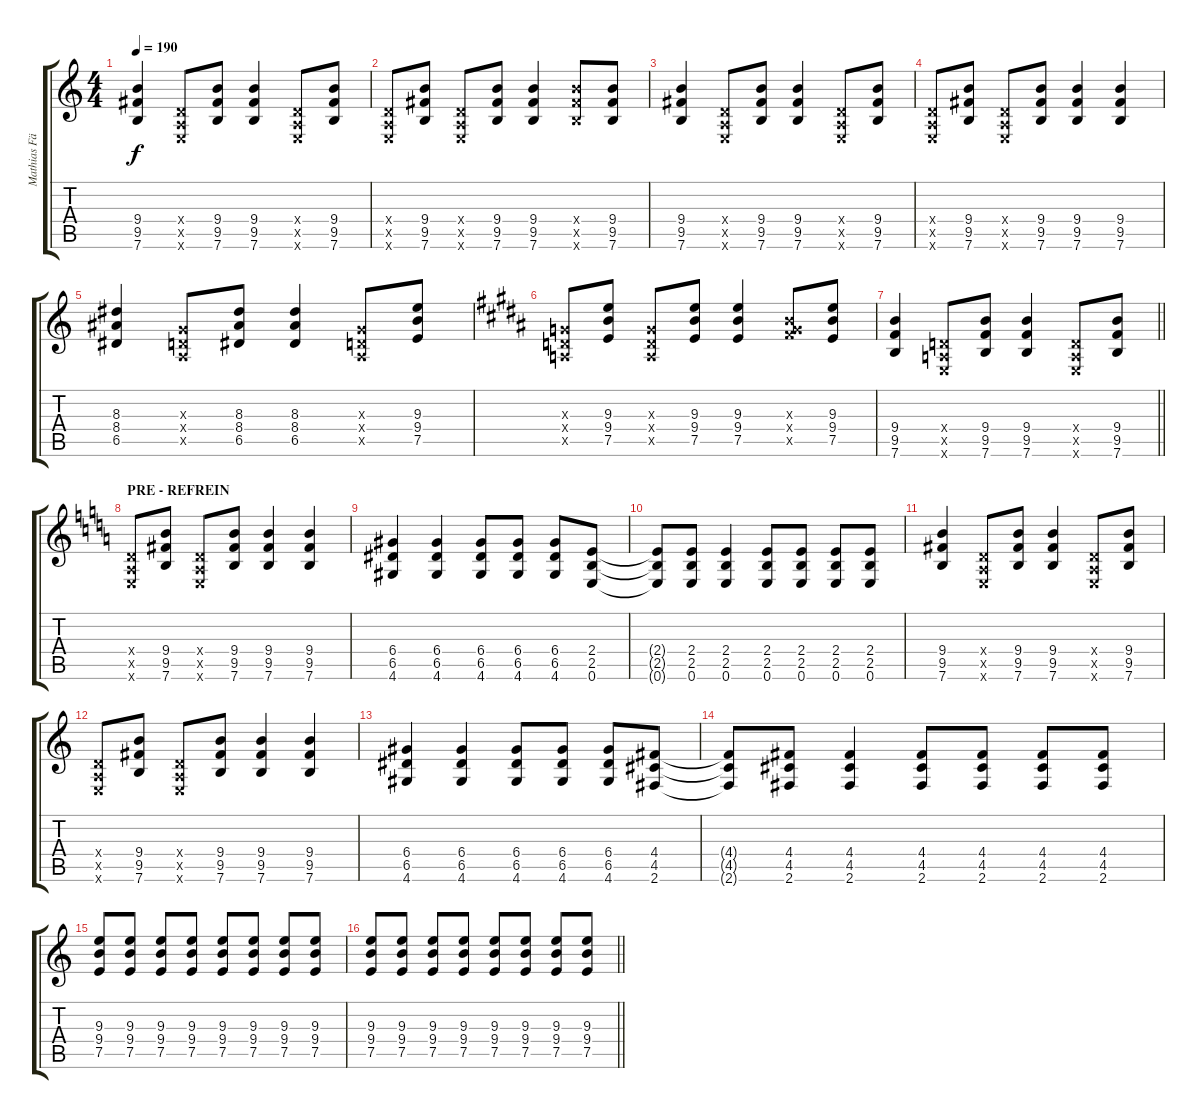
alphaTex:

\track ("Mathias Färm" "Mathias Fä") {instrument distortionguitar}
\staff {score tabs}
\tuning (E4 B3 G3 D3 A2 E2) {hide}
\ts (4 4)
\tempo 190
\clef g2
\ks c
(9.4 9.5 7.6).4{dy f} (0.4{x} 0.5{x} 0.6{x}).8 (9.4 9.5 7.6).8 (9.4 9.5 7.6).4 (0.4{x} 0.5{x} 0.6{x}).8 (9.4 9.5 7.6).8 |
(0.4{x} 0.5{x} 0.6{x}).8 (9.4 9.5 7.6).8 (0.4{x} 0.5{x} 0.6{x}).8 (9.4 9.5 7.6).8 (9.4 9.5 7.6).4 (9.4{x} 9.5{x} 7.6{x}).8 (9.4 9.5 7.6).8 |
(9.4 9.5 7.6).4 (0.4{x} 0.5{x} 0.6{x}).8 (9.4 9.5 7.6).8 (9.4 9.5 7.6).4 (0.4{x} 0.5{x} 0.6{x}).8 (9.4 9.5 7.6).8 |
(0.4{x} 0.5{x} 0.6{x}).8 (9.4 9.5 7.6).8 (0.4{x} 0.5{x} 0.6{x}).8 (9.4 9.5 7.6).8 (9.4 9.5 7.6).4 (9.4 9.5 7.6).4 |
(8.3 8.4 6.5).4 (0.3{x} 0.4{x} 0.5{x}).8 (8.3 8.4 6.5).8 (8.3 8.4 6.5).4 (0.3{x} 0.4{x} 0.5{x}).8 (9.3 9.4 7.5).8 |
\ks b
(0.3{x} 0.4{x} 0.5{x}).8 (9.3 9.4 7.5).8 (0.3{x} 0.4{x} 0.5{x}).8 (9.3 9.4 7.5).8 (9.3 9.4 7.5).4 (0.3{x} 9.4{x} 9.5{x}).8 (9.3 9.4 7.5).8 |
\barLineRight lightlight
(9.4 9.5 7.6).4 (0.4{x} 0.5{x} 0.6{x}).8 (9.4 9.5 7.6).8 (9.4 9.5 7.6).4 (0.4{x} 0.5{x} 0.6{x}).8 (9.4 9.5 7.6).8 |
\section ("" "PRE - REFREIN")
\ks c
(0.4{x} 0.5{x} 0.6{x}).8 (9.4 9.5 7.6).8 (0.4{x} 0.5{x} 0.6{x}).8 (9.4 9.5 7.6).8 (9.4 9.5 7.6).4 (9.4 9.5 7.6).4 |
(6.4 6.5 4.6).4 (6.4 6.5 4.6).4 (6.4 6.5 4.6).8 (6.4 6.5 4.6).8 (6.4 6.5 4.6).8 (2.4 2.5 0.6).8 |
(2.4{t} 2.5{t} 0.6{t}).8 (2.4 2.5 0.6).8 (2.4 2.5 0.6).4 (2.4 2.5 0.6).8 (2.4 2.5 0.6).8 (2.4 2.5 0.6).8 (2.4 2.5 0.6).8 |
(9.4 9.5 7.6).4 (0.4{x} 0.5{x} 0.6{x}).8 (9.4 9.5 7.6).8 (9.4 9.5 7.6).4 (0.4{x} 0.5{x} 0.6{x}).8 (9.4 9.5 7.6).8 |
(0.4{x} 0.5{x} 0.6{x}).8 (9.4 9.5 7.6).8 (0.4{x} 0.5{x} 0.6{x}).8 (9.4 9.5 7.6).8 (9.4 9.5 7.6).4 (9.4 9.5 7.6).4 |
(6.4 6.5 4.6).4 (6.4 6.5 4.6).4 (6.4 6.5 4.6).8 (6.4 6.5 4.6).8 (6.4 6.5 4.6).8 (4.4 4.5 2.6).8 |
(4.4{t} 4.5{t} 2.6{t}).8 (4.4 4.5 2.6).8 (4.4 4.5 2.6).4 (4.4 4.5 2.6).8 (4.4 4.5 2.6).8 (4.4 4.5 2.6).8 (4.4 4.5 2.6).8 |
(9.3 9.4 7.5).8 (9.3 9.4 7.5).8 (9.3 9.4 7.5).8 (9.3 9.4 7.5).8 (9.3 9.4 7.5).8 (9.3 9.4 7.5).8 (9.3 9.4 7.5).8 (9.3 9.4 7.5).8 |
\barLineRight lightlight
(9.3 9.4 7.5).8 (9.3 9.4 7.5).8 (9.3 9.4 7.5).8 (9.3 9.4 7.5).8 (9.3 9.4 7.5).8 (9.3 9.4 7.5).8 (9.3 9.4 7.5).8 (9.3 9.4 7.5).8
